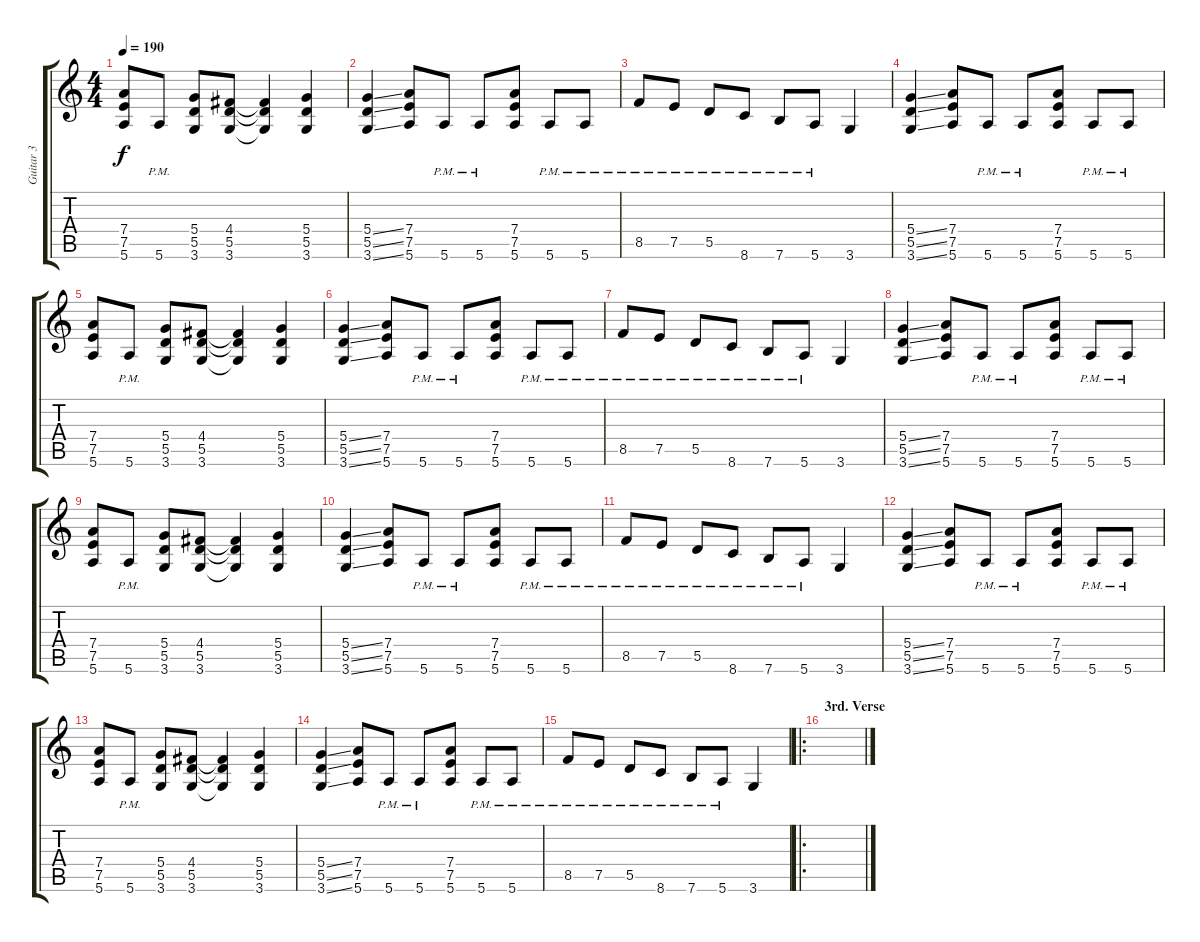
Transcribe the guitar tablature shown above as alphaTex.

\track ("Guitar 3" "Guitar 3") {instrument distortionguitar}
\staff {score tabs}
\tuning (E4 B3 G3 D3 A2 E2) {hide}
\ts (4 4)
\tempo 190
\clef g2
\ks c
(7.4 7.5 5.6).8{dy f} 5.6{pm}.8 (5.4 5.5 3.6).8 (4.4 5.5 3.6).8 (4.4{t} 5.5{t} 3.6{t}).4 (5.4 5.5 3.6).4 |
(5.4{ss} 5.5{ss} 3.6{ss}).4 (7.4 7.5 5.6).8 5.6{pm}.8 5.6{pm}.8 (7.4 7.5 5.6).8 5.6{pm}.8 5.6{pm}.8 |
8.5{pm}.8 7.5{pm}.8 5.5{pm}.8 8.6{pm}.8 7.6{pm}.8 5.6{pm}.8 3.6.4 |
(5.4{ss} 5.5{ss} 3.6{ss}).4 (7.4 7.5 5.6).8 5.6{pm}.8 5.6{pm}.8 (7.4 7.5 5.6).8 5.6{pm}.8 5.6{pm}.8 |
(7.4 7.5 5.6).8 5.6{pm}.8 (5.4 5.5 3.6).8 (4.4 5.5 3.6).8 (4.4{t} 5.5{t} 3.6{t}).4 (5.4 5.5 3.6).4 |
(5.4{ss} 5.5{ss} 3.6{ss}).4 (7.4 7.5 5.6).8 5.6{pm}.8 5.6{pm}.8 (7.4 7.5 5.6).8 5.6{pm}.8 5.6{pm}.8 |
8.5{pm}.8 7.5{pm}.8 5.5{pm}.8 8.6{pm}.8 7.6{pm}.8 5.6{pm}.8 3.6.4 |
(5.4{ss} 5.5{ss} 3.6{ss}).4 (7.4 7.5 5.6).8 5.6{pm}.8 5.6{pm}.8 (7.4 7.5 5.6).8 5.6{pm}.8 5.6{pm}.8 |
(7.4 7.5 5.6).8 5.6{pm}.8 (5.4 5.5 3.6).8 (4.4 5.5 3.6).8 (4.4{t} 5.5{t} 3.6{t}).4 (5.4 5.5 3.6).4 |
(5.4{ss} 5.5{ss} 3.6{ss}).4 (7.4 7.5 5.6).8 5.6{pm}.8 5.6{pm}.8 (7.4 7.5 5.6).8 5.6{pm}.8 5.6{pm}.8 |
8.5{pm}.8 7.5{pm}.8 5.5{pm}.8 8.6{pm}.8 7.6{pm}.8 5.6{pm}.8 3.6.4 |
(5.4{ss} 5.5{ss} 3.6{ss}).4 (7.4 7.5 5.6).8 5.6{pm}.8 5.6{pm}.8 (7.4 7.5 5.6).8 5.6{pm}.8 5.6{pm}.8 |
(7.4 7.5 5.6).8 5.6{pm}.8 (5.4 5.5 3.6).8 (4.4 5.5 3.6).8 (4.4{t} 5.5{t} 3.6{t}).4 (5.4 5.5 3.6).4 |
(5.4{ss} 5.5{ss} 3.6{ss}).4 (7.4 7.5 5.6).8 5.6{pm}.8 5.6{pm}.8 (7.4 7.5 5.6).8 5.6{pm}.8 5.6{pm}.8 |
8.5{pm}.8 7.5{pm}.8 5.5{pm}.8 8.6{pm}.8 7.6{pm}.8 5.6{pm}.8 3.6.4 |
\ro
\section ("" "3rd. Verse")
